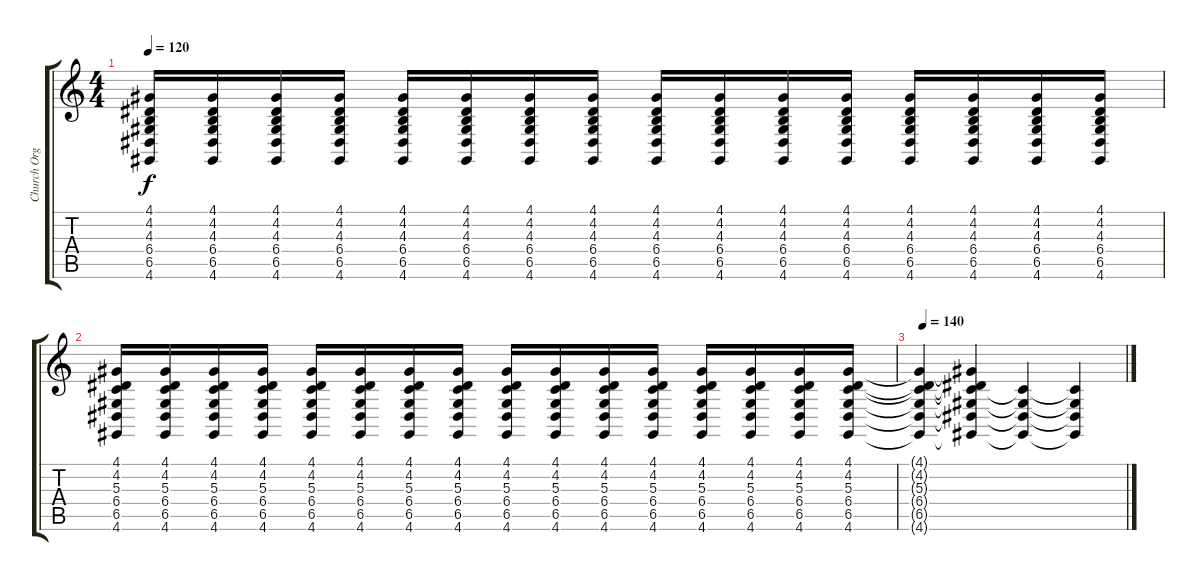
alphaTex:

\track ("Church Organ" "Church Org") {instrument churchorgan}
\staff {score tabs}
\tuning (E4 B3 G3 D3 A2 E2) {hide}
\ts (4 4)
\tempo 120
\clef g2
\ks c
(4.1 4.2 4.3 6.4 6.5 4.6).16{dy f} (4.1 4.2 4.3 6.4 6.5 4.6).16 (4.1 4.2 4.3 6.4 6.5 4.6).16 (4.1 4.2 4.3 6.4 6.5 4.6).16 (4.1 4.2 4.3 6.4 6.5 4.6).16 (4.1 4.2 4.3 6.4 6.5 4.6).16 (4.1 4.2 4.3 6.4 6.5 4.6).16 (4.1 4.2 4.3 6.4 6.5 4.6).16 (4.1 4.2 4.3 6.4 6.5 4.6).16 (4.1 4.2 4.3 6.4 6.5 4.6).16 (4.1 4.2 4.3 6.4 6.5 4.6).16 (4.1 4.2 4.3 6.4 6.5 4.6).16 (4.1 4.2 4.3 6.4 6.5 4.6).16 (4.1 4.2 4.3 6.4 6.5 4.6).16 (4.1 4.2 4.3 6.4 6.5 4.6).16 (4.1 4.2 4.3 6.4 6.5 4.6).16 |
(4.1 4.2 5.3 6.4 6.5 4.6).16 (4.1 4.2 5.3 6.4 6.5 4.6).16 (4.1 4.2 5.3 6.4 6.5 4.6).16 (4.1 4.2 5.3 6.4 6.5 4.6).16 (4.1 4.2 5.3 6.4 6.5 4.6).16 (4.1 4.2 5.3 6.4 6.5 4.6).16 (4.1 4.2 5.3 6.4 6.5 4.6).16 (4.1 4.2 5.3 6.4 6.5 4.6).16 (4.1 4.2 5.3 6.4 6.5 4.6).16 (4.1 4.2 5.3 6.4 6.5 4.6).16 (4.1 4.2 5.3 6.4 6.5 4.6).16 (4.1 4.2 5.3 6.4 6.5 4.6).16 (4.1 4.2 5.3 6.4 6.5 4.6).16 (4.1 4.2 5.3 6.4 6.5 4.6).16 (4.1 4.2 5.3 6.4 6.5 4.6).16 (4.1 4.2 5.3 6.4 6.5 4.6).16 |
\tempo 140
(4.1{t} 4.2{t} 5.3{t} 6.4{t} 6.5{t} 4.6{t}).4 (4.1{t} 4.2{t} 5.3{t} 6.4{t} 6.5{t} 4.6{t}).4 (5.3{t} 6.4{t} 6.5{t} 4.6{t}).4 (5.3{t} 6.4{t} 6.5{t} 4.6{t}).4
